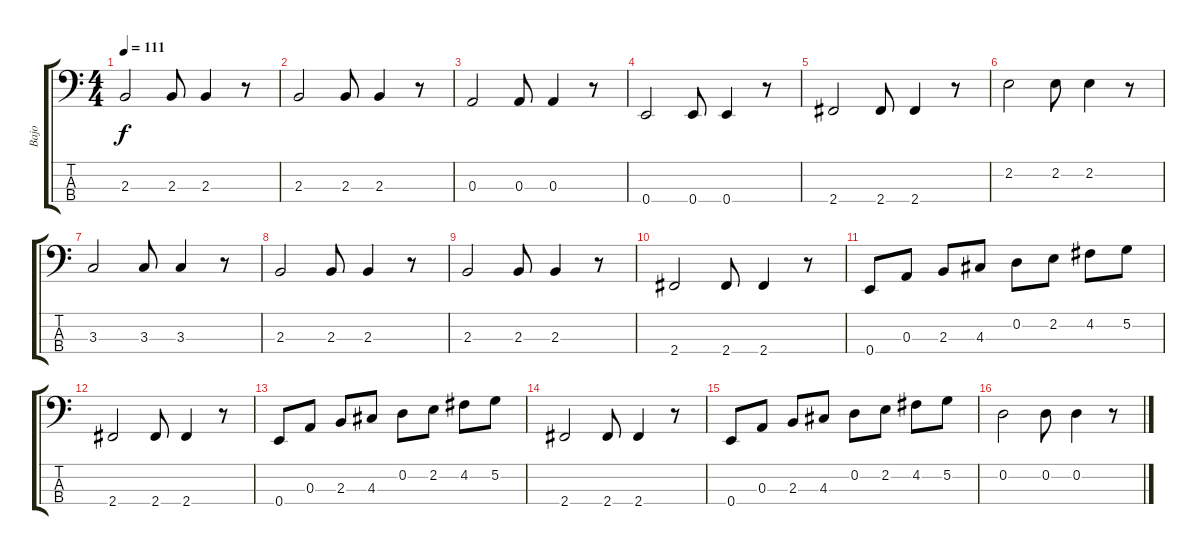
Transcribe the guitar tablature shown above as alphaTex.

\track ("Bajo" "Bajo") {instrument electricbassfinger}
\staff {score tabs}
\tuning (G2 D2 A1 E1) {hide}
\ts (4 4)
\tempo 111
\clef f4
\ks c
2.3.2{dy f} 2.3.8 2.3.4 r.8 |
2.3.2 2.3.8 2.3.4 r.8 |
0.3.2 0.3.8 0.3.4 r.8 |
0.4.2 0.4.8 0.4.4 r.8 |
2.4.2 2.4.8 2.4.4 r.8 |
2.2.2 2.2.8 2.2.4 r.8 |
3.3.2 3.3.8 3.3.4 r.8 |
2.3.2 2.3.8 2.3.4 r.8 |
2.3.2 2.3.8 2.3.4 r.8 |
2.4.2 2.4.8 2.4.4 r.8 |
0.4.8 0.3.8 2.3.8 4.3.8 0.2.8 2.2.8 4.2.8 5.2.8 |
2.4.2 2.4.8 2.4.4 r.8 |
0.4.8 0.3.8 2.3.8 4.3.8 0.2.8 2.2.8 4.2.8 5.2.8 |
2.4.2 2.4.8 2.4.4 r.8 |
0.4.8 0.3.8 2.3.8 4.3.8 0.2.8 2.2.8 4.2.8 5.2.8 |
0.2.2 0.2.8 0.2.4 r.8
